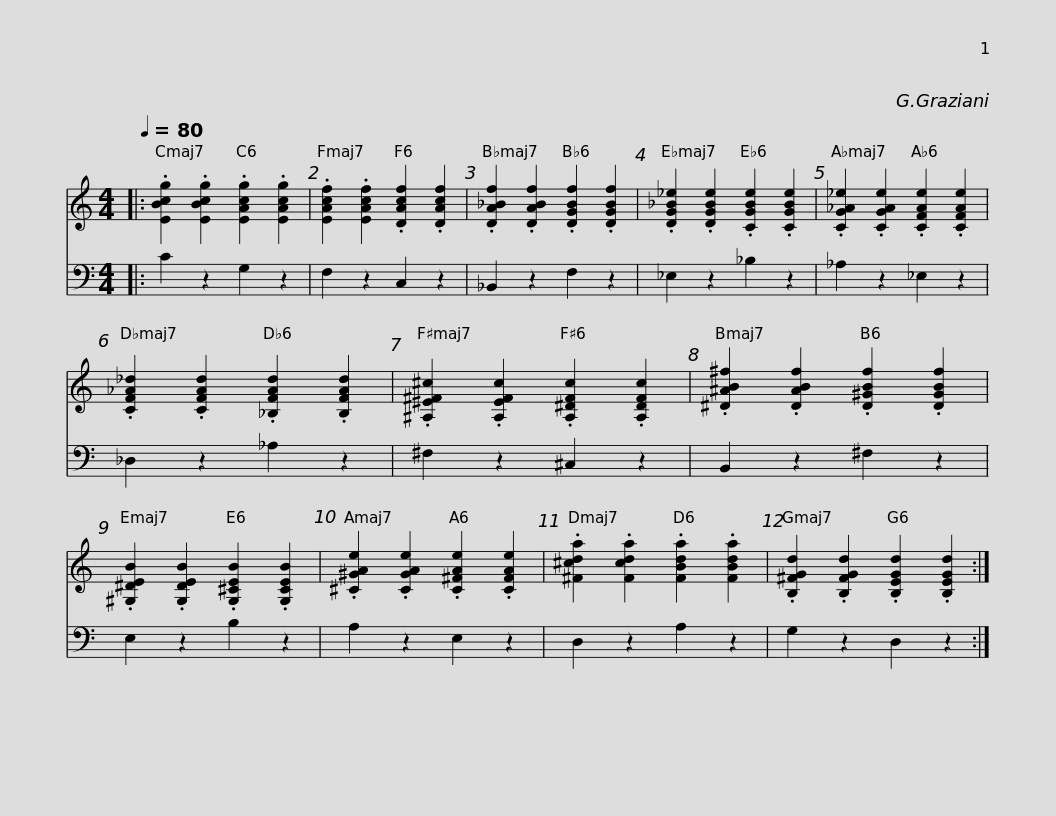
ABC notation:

X:1
%%score 1 2
L:1/8
Q:1/4=80
M:4/4
I:linebreak $
K:C
V:1 treble
V:2 bass transpose=-12
V:1
|: .[EBcg]2 .[EBcg]2 .[EAcg]2 .[EAcg]2 | .[EAcf]2 .[EAcf]2 .[DAcf]2 .[DAcf]2 | .[DA_Bf]2 .[DABf]2 .[DGBf]2 .[DGBf]2 | .[DG_B_e]2 .[DGBe]2 .[CGBe]2 .[CGBe]2 |$ .[CG_A_e]2 .[CGAe]2 .[CFAe]2 .[CFAe]2 | %5
 .[CF_A_d]2 .[CFAd]2 .[_B,FAd]2 .[B,FAd]2 | .[^A,^E^F^c]2 .[A,EFc]2 .[A,^DFc]2 .[A,DFc]2 | .[^D^AB^f]2 .[DABf]2 .[D^GBf]2 .[DGBf]2 |$ .[^G,^DEB]2 .[G,DEB]2 .[G,^CEB]2 .[G,CEB]2 | .[^C^GAe]2 .[CGAe]2 .[C^FAe]2 .[CFAe]2 | %10
 .[^F^cda]2 .[Fcda]2 .[FBda]2 .[FBda]2 | .[B,^FGd]2 .[B,FGd]2 .[B,EGd]2 .[B,EGd]2 :| %12
V:2
|: C2 z2 G,2 z2 | F,2 z2 C,2 z2 | _B,,2 z2 F,2 z2 | _E,2 z2 _B,2 z2 |$ _A,2 z2 _E,2 z2 | %5
 _D,2 z2 _A,2 z2 | ^F,2 z2 ^C,2 z2 | B,,2 z2 ^F,2 z2 |$ E,2 z2 B,2 z2 | A,2 z2 E,2 z2 | %10
 D,2 z2 A,2 z2 | G,2 z2 D,2 z2 :| %12
